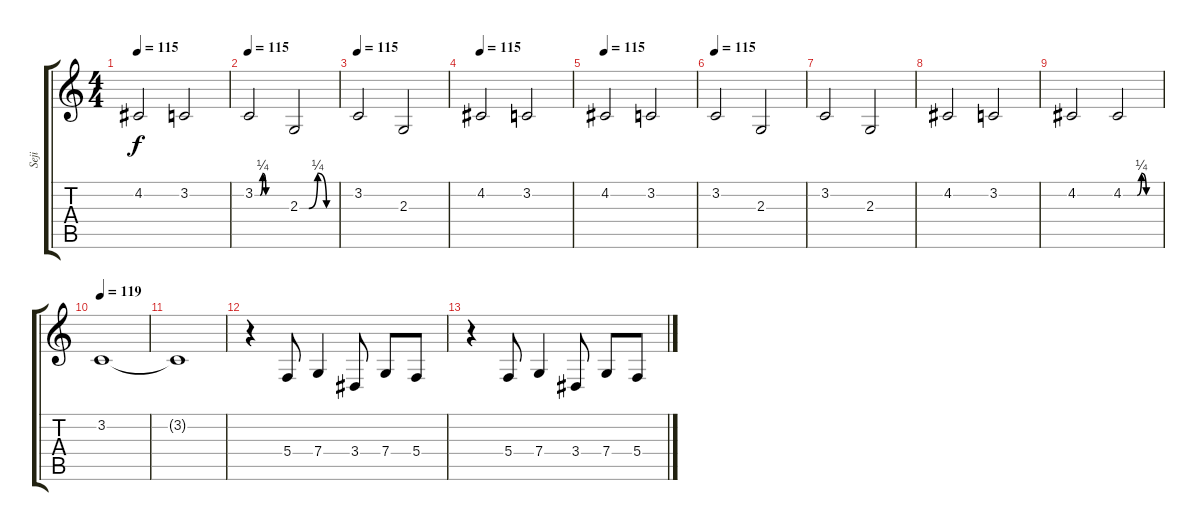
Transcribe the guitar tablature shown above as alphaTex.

\track ("Seji" "Seji") {instrument clarinet}
\staff {score tabs}
\tuning (D4 A3 F3 C3 G2 C2) {hide}
\ts (4 4)
\tempo 115
\clef g2
\ks c
4.2.2{dy f} 3.2.2 |
\tempo 115
3.2{be (custom 0 0 10 0 15 1 21 0 30 0 45 0 60 0)}.2 2.3{be (custom 0 0 15 0 30 1 45 0 60 0)}.2 |
\tempo 115
3.2.2 2.3.2 |
\tempo 115
4.2.2 3.2.2 |
\tempo 115
4.2.2 3.2.2 |
\tempo 115
3.2.2 2.3.2 |
3.2.2 2.3.2 |
4.2.2 3.2.2 |
4.2.2 4.2{be (custom 0 0 15 0 23 0 30 1 38 0 45 0 60 0)}.2 |
\tempo 119
3.2.1 |
3.2{t}.1 |
r.4 5.4.8 7.4.4 3.4.8 7.4.8 5.4.8 |
r.4 5.4.8 7.4.4 3.4.8 7.4.8 5.4.8
